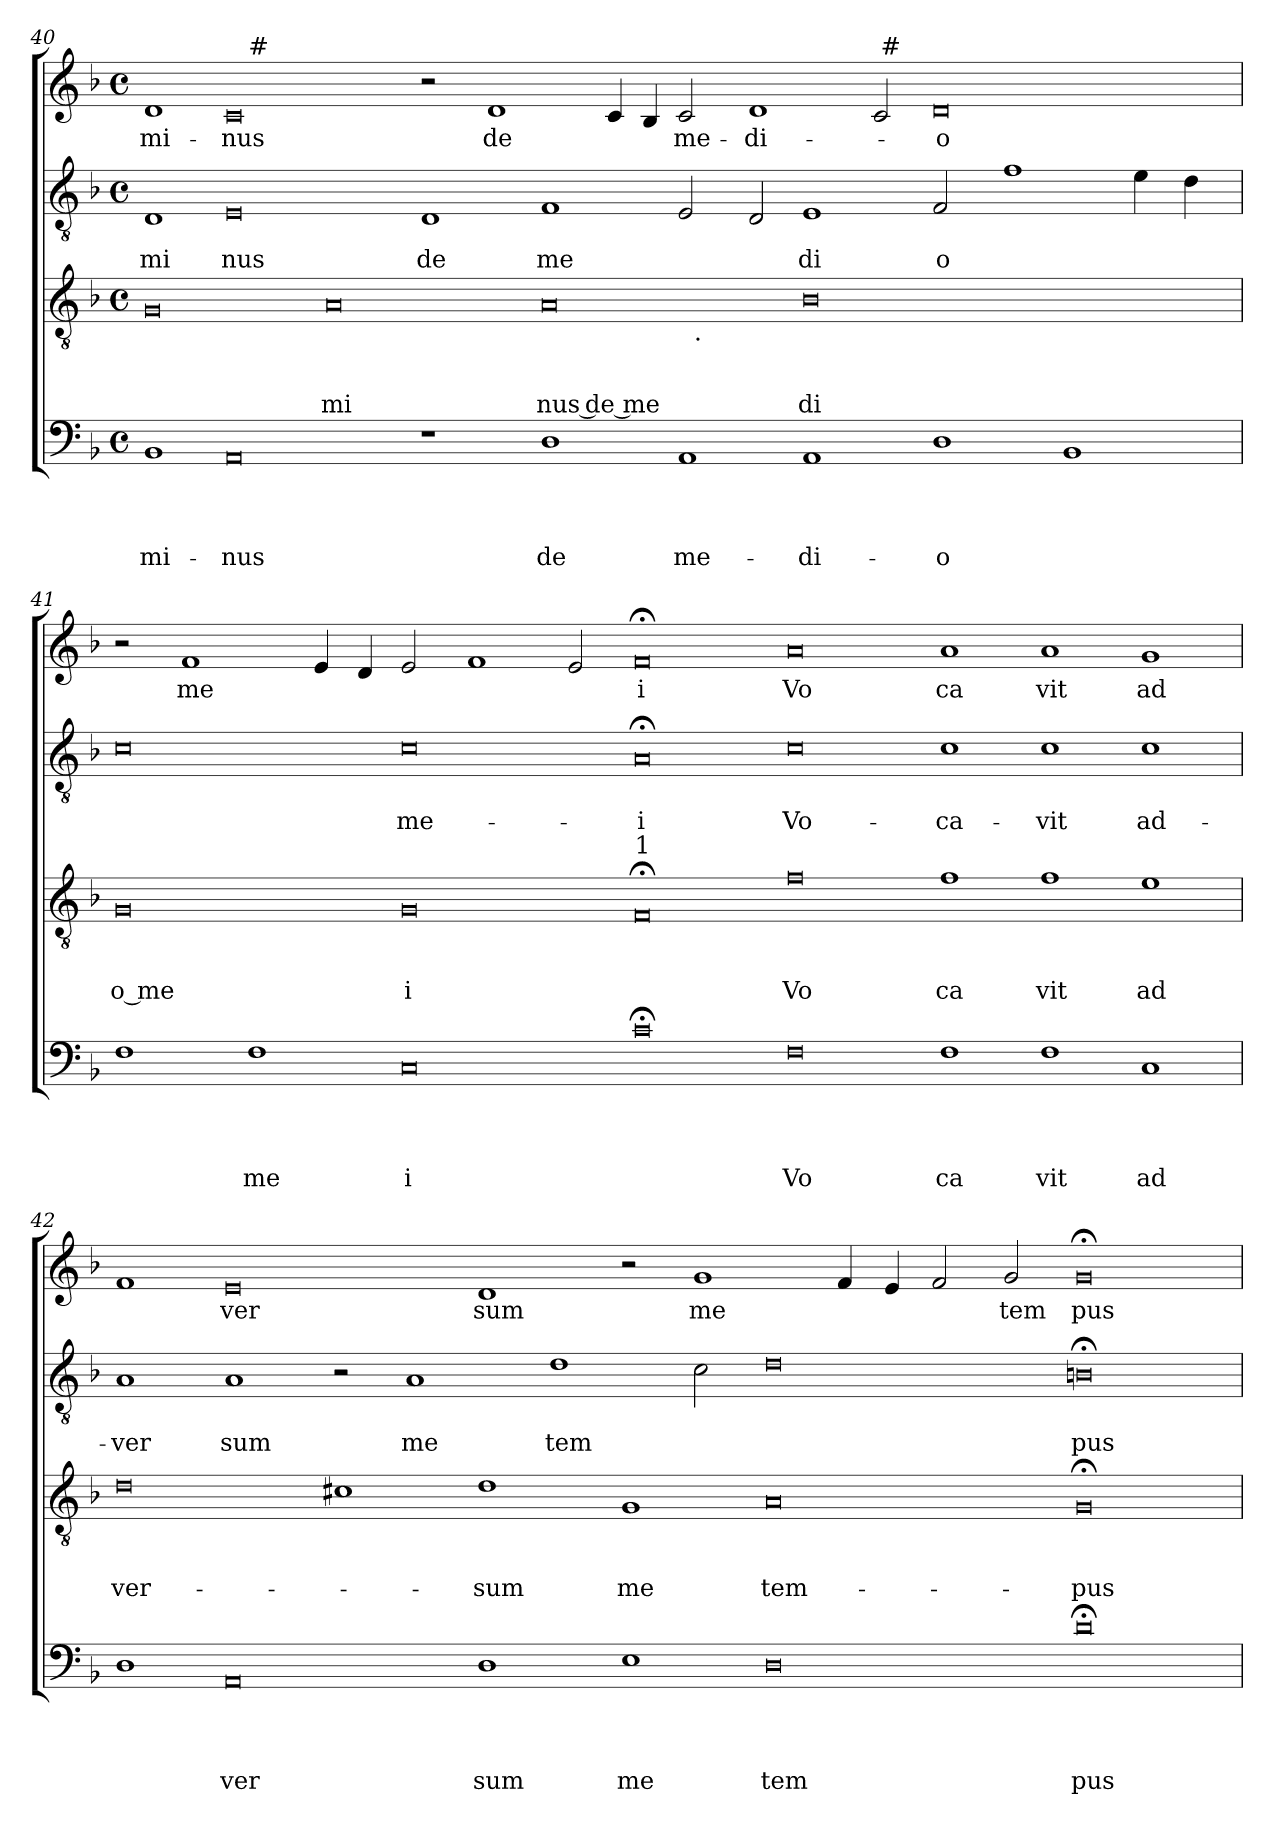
**kern	**text	**text	**text	**text	**kern	**text	**text	**text	**kern	**text	**text	**kern	**text
*part4	*part4	*part4	*part4	*part4	*part3	*part3	*part3	*part3	*part2	*part2	*part2	*part1	*part1
*staff4	*staff4	*staff4	*staff4	*staff4	*staff3	*staff3	*staff3	*staff3	*staff2	*staff2	*staff2	*staff1	*staff1
!!LO:LB:g=z
*clefF4	*	*	*	*	*clefGv2	*	*	*	*clefGv2	*	*	*clefG2	*
*k[b-]	*	*	*	*	*k[b-]	*	*	*	*k[b-]	*	*	*k[b-]	*
*F:	*	*	*	*	*F:	*	*	*	*F:	*	*	*F:	*
*M4/4	*	*	*	*	*M4/4	*	*	*	*M4/4	*	*	*M4/4	*
*met(c)	*	*	*	*	*met(c)	*	*	*	*met(c)	*	*	*met(c)	*
=40	=40	=40	=40	=40	=40	=40	=40	=40	=40	=40	=40	=40	=40
!	!	!	!	!LO:LY:b	!	!	!	!	!	!	!LO:LY:b	!	!LO:LY:b
*	*	*	*	*	*^	*	*	*	*	*	*	*^	*
*	*	*	*	*	*	*	*	*	*	*	*	*	*	*^	*
1BB-	.	.	.	mi-	0G	1ryy	.	.	.	1D	.	mi	1d	1ryy	1ryy	-mi-
!	!	!	!	!LO:LY:b	!	!	!	!	!	!	!	!LO:LY:b	!	!	!	!LO:LY:b
0AA	.	.	.	-nus	.	1ryy	.	.	.	0E	.	nus	0c	16ryy	1ryy	-nus
.	.	.	.	.	.	.	.	.	.	.	.	.	.	64ryy	.	.
!	!	!	!	!	!	!	!	!	!	!	!	!	!	!LO:TX:a:t=#	!	!
.	.	.	.	.	.	.	.	.	.	.	.	.	.	1ryy	.	.
!	!	!	!	!	!	!	!	!	!LO:LY:b	!	!	!	!	!	!	!
.	.	.	.	.	0A	1ryy	.	.	mi	.	.	.	.	.	1ryy	.
.	.	.	.	.	.	.	.	.	.	.	.	.	.	1ryy	.	.
!	!	!	!	!	!	!	!	!	!	!	!	!LO:LY:b	!	!	!	!
1r	.	.	.	.	.	1ryy	.	.	.	1D	.	de	2r	.	1ryy	.
.	.	.	.	.	.	.	.	.	.	.	.	.	.	1ryy	.	.
!	!	!	!	!	!	!	!	!	!	!	!	!	!	!	!	!LO:LY:b
.	.	.	.	.	.	.	.	.	.	.	.	.	1d	.	.	de
!	!	!	!	!LO:LY:b	!	!	!	!	!LO:LY:b	!	!	!LO:LY:b	!	!	!	!
1D	.	.	.	de	0A	1ryy	.	.	nus de me	1F	.	me	.	.	1ryy	.
.	.	.	.	.	.	.	.	.	.	.	.	.	.	1ryy	.	.
.	.	.	.	.	.	.	.	.	.	.	.	.	4c/	.	.	.
.	.	.	.	.	.	.	.	.	.	.	.	.	4B-/	.	.	.
!	!	!	!	!LO:LY:b	!	!	!	!	!	!	!	!	!	!	!	!LO:LY:b
1AA	.	.	.	me-	.	16ryy	.	.	.	2E/	.	.	2c/	.	1ryy	me-
!	!	!	!	!	!	!LO:TX:b:t=.	!	!	!	!	!	!	!	!	!	!
.	.	.	.	.	.	1ryy	.	.	.	.	.	.	.	.	.	.
.	.	.	.	.	.	.	.	.	.	.	.	.	.	1ryy	.	.
!	!	!	!	!	!	!	!	!	!	!	!	!	!	!	!	!LO:LY:b
.	.	.	.	.	.	.	.	.	.	2D/	.	.	1d	.	.	-di-
!	!	!	!	!LO:LY:b	!	!	!	!	!LO:LY:b	!	!	!LO:LY:b	!	!	!	!
1AA	.	.	.	-di-	0B-	.	.	.	di	1E	.	di	.	.	2ryy	.
.	.	.	.	.	.	1ryy	.	.	.	.	.	.	.	.	.	.
.	.	.	.	.	.	.	.	.	.	.	.	.	.	1ryy	.	.
.	.	.	.	.	.	.	.	.	.	.	.	.	2c/	.	64ryy	.
!	!	!	!	!	!	!	!	!	!	!	!	!	!	!	!LO:TX:a:t=#	!
.	.	.	.	.	.	.	.	.	.	.	.	.	.	.	1ryy	.
!	!	!	!	!LO:LY:b:rj	!	!	!	!	!	!	!	!LO:LY:b	!	!	!	!LO:LY:b
1D	.	.	.	-o	.	.	.	.	.	2F/	.	o	0d	.	.	-o
.	.	.	.	.	.	1ryy	.	.	.	.	.	.	.	.	.	.
.	.	.	.	.	.	.	.	.	.	.	.	.	.	1ryy	.	.
.	.	.	.	.	.	.	.	.	.	1f	.	.	.	.	.	.
.	.	.	.	.	.	.	.	.	.	.	.	.	.	.	1ryy	.
1BB-	.	.	.	.	1ryy	.	.	.	.	.	.	.	.	.	.	.
.	.	.	.	.	.	2...ryy	.	.	.	.	.	.	.	.	.	.
.	.	.	.	.	.	.	.	.	.	.	.	.	.	2ryy	.	.
.	.	.	.	.	.	.	.	.	.	4e\	.	.	.	.	.	.
.	.	.	.	.	.	.	.	.	.	.	.	.	.	.	4ryy	.
.	.	.	.	.	.	.	.	.	.	.	.	.	.	4ryy	.	.
.	.	.	.	.	.	.	.	.	.	4d\	.	.	.	.	.	.
.	.	.	.	.	.	.	.	.	.	.	.	.	.	.	8...ryy	.
.	.	.	.	.	.	.	.	.	.	.	.	.	.	8ryy	.	.
.	.	.	.	.	.	.	.	.	.	.	.	.	.	32.ryy	.	.
!!LO:PB:g=z
=41	=41	=41	=41	=41	=41	=41	=41	=41	=41	=41	=41	=41	=41	=41	=41	=41
!	!	!	!	!	!	!	!	!	!LO:LY:b:rj	!	!	!	!	!	!	!
*	*	*	*	*	*v	*v	*	*	*	*	*	*	*v	*v	*v	*
1F	.	.	.	.	0G	.	.	o me	0c	.	.	2r	.
!	!	!	!	!	!	!	!	!	!	!	!	!	!LO:LY:b
.	.	.	.	.	.	.	.	.	.	.	.	1f	me
!	!	!	!	!LO:LY:b	!	!	!	!	!	!	!	!	!
1F	.	.	.	me	.	.	.	.	.	.	.	.	.
.	.	.	.	.	.	.	.	.	.	.	.	4e/	.
.	.	.	.	.	.	.	.	.	.	.	.	4d/	.
!	!	!	!	!LO:LY:b:rj	!	!	!	!LO:LY:b:rj	!	!	!LO:LY:b	!	!
0C	.	.	.	i	0G	.	.	i	0c	.	me-	2e/	.
.	.	.	.	.	.	.	.	.	.	.	.	1f	.
.	.	.	.	.	.	.	.	.	.	.	.	2e/	.
!	!	!	!	!	!LO:TX:a:t=1	!	!	!	!	!	!	!	!
!	!	!	!	!	!	!	!	!	!	!	!LO:LY:b	!	!LO:LY:b
0c;<	.	.	.	.	0F;	.	.	.	0A;	.	-i	0f;	i
!	!	!	!	!LO:LY:b	!	!	!	!LO:LY:b	!	!	!LO:LY:b	!	!LO:LY:b
0F	.	.	.	Vo	0f	.	.	Vo	0c	.	Vo-	0a	Vo
!	!	!	!	!LO:LY:b	!	!	!	!LO:LY:b	!	!	!LO:LY:b	!	!LO:LY:b
1F	.	.	.	ca	1f	.	.	ca	1c	.	-ca-	1a	ca
!	!	!	!	!LO:LY:b	!	!	!	!LO:LY:b	!	!	!LO:LY:b	!	!LO:LY:b
1F	.	.	.	vit	1f	.	.	vit	1c	.	-vit	1a	vit
!	!	!	!	!LO:LY:b	!	!	!	!LO:LY:b	!	!	!LO:LY:b	!	!LO:LY:b
1C	.	.	.	ad	1e	.	.	ad	1c	.	ad-	1g	ad
!!LO:LB:g=z
=42	=42	=42	=42	=42	=42	=42	=42	=42	=42	=42	=42	=42	=42
!	!	!	!	!	!	!	!	!LO:LY:b	!	!	!LO:LY:b	!	!
1D	.	.	.	.	0d	.	.	ver-	1A	.	-ver	1f	.
!	!	!	!	!LO:LY:b	!	!	!	!	!	!	!LO:LY:b	!	!LO:LY:b
0AA	.	.	.	ver	.	.	.	.	1A	.	sum	0e	ver
.	.	.	.	.	1c#X	.	.	.	2r	.	.	.	.
!	!	!	!	!	!	!	!	!	!	!	!LO:LY:b	!	!
.	.	.	.	.	.	.	.	.	1A	.	me	.	.
!	!	!	!	!LO:LY:b	!	!	!	!LO:LY:b	!	!	!	!	!LO:LY:b
1D	.	.	.	sum	1d	.	.	-sum	.	.	.	1d	sum
!	!	!	!	!	!	!	!	!	!	!	!LO:LY:b	!	!
.	.	.	.	.	.	.	.	.	1d	.	tem	.	.
!	!	!	!	!LO:LY:b	!	!	!	!LO:LY:b	!	!	!	!	!
1E	.	.	.	me	1G	.	.	me	.	.	.	2r	.
!	!	!	!	!	!	!	!	!	!	!	!	!	!LO:LY:b
.	.	.	.	.	.	.	.	.	2c\	.	.	1g	me
!	!	!	!	!LO:LY:b	!	!	!	!LO:LY:b	!	!	!	!	!
0D	.	.	.	tem	0A	.	.	tem-	0d	.	.	.	.
.	.	.	.	.	.	.	.	.	.	.	.	4f/	.
.	.	.	.	.	.	.	.	.	.	.	.	4e/	.
.	.	.	.	.	.	.	.	.	.	.	.	2f/	.
!	!	!	!	!	!	!	!	!	!	!	!	!	!LO:LY:b
.	.	.	.	.	.	.	.	.	.	.	.	2g/	tem
!	!	!	!	!LO:LY:b	!	!	!	!LO:LY:b	!	!	!LO:LY:b	!	!LO:LY:b
0d;<	.	.	.	pus	0G;	.	.	-pus	0Bn;<	.	pus	0g;	pus
=	=	=	=	=	=	=	=	=	=	=	=	=	=
*-	*-	*-	*-	*-	*-	*-	*-	*-	*-	*-	*-	*-	*-
